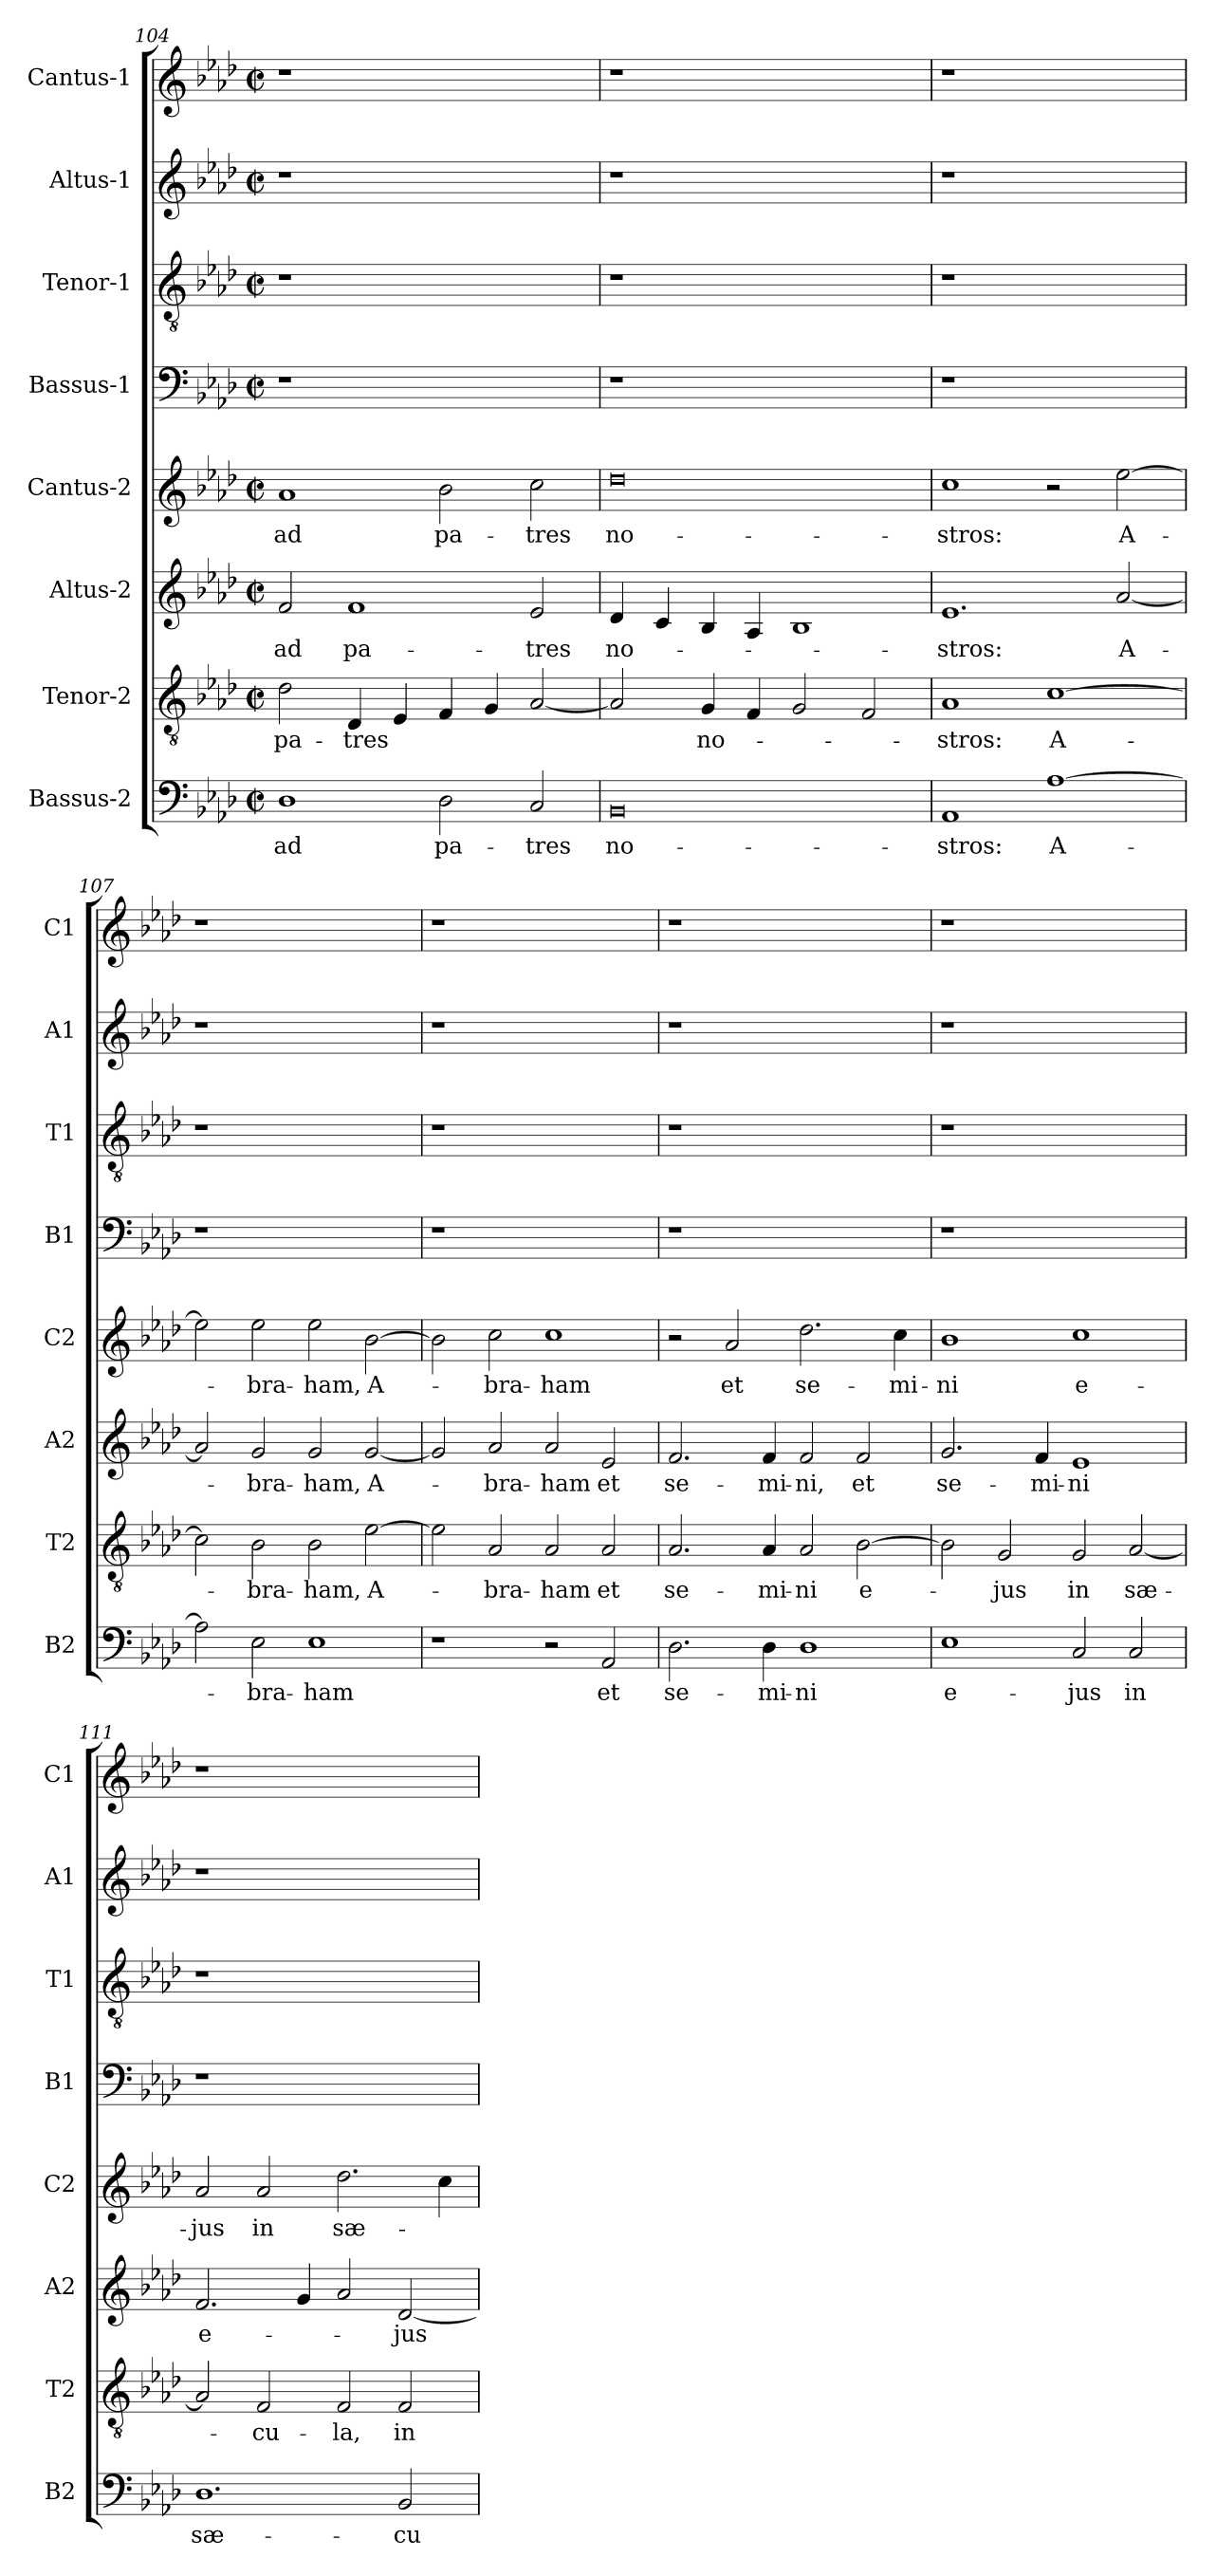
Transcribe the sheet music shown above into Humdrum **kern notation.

**kern	**text	**kern	**text	**kern	**text	**kern	**text	**kern	**kern	**kern	**kern
*part8	*part8	*part7	*part7	*part6	*part6	*part5	*part5	*part4	*part3	*part2	*part1
*staff8	*staff8	*staff7	*staff7	*staff6	*staff6	*staff5	*staff5	*staff4	*staff3	*staff2	*staff1
*I"Bassus-2	*	*I"Tenor-2	*	*I"Altus-2	*	*I"Cantus-2	*	*I"Bassus-1	*I"Tenor-1	*I"Altus-1	*I"Cantus-1
*I'B2	*	*I'T2	*	*I'A2	*	*I'C2	*	*I'B1	*I'T1	*I'A1	*I'C1
*clefF4	*	*clefGv2	*	*clefG2	*	*clefG2	*	*clefF4	*clefGv2	*clefG2	*clefG2
*k[b-e-a-d-]	*	*k[b-e-a-d-]	*	*k[b-e-a-d-]	*	*k[b-e-a-d-]	*	*k[b-e-a-d-]	*k[b-e-a-d-]	*k[b-e-a-d-]	*k[b-e-a-d-]
*A-:	*	*A-:	*	*A-:	*	*A-:	*	*A-:	*A-:	*A-:	*A-:
*M2/2	*	*M2/2	*	*M2/2	*	*M2/2	*	*M2/2	*M2/2	*M2/2	*M2/2
*met(c|)	*	*met(c|)	*	*met(c|)	*	*met(c|)	*	*met(c|)	*met(c|)	*met(c|)	*met(c|)
=104	=104	=104	=104	=104	=104	=104	=104	=104	=104	=104	=104
!	!LO:LY:b	!	!LO:LY:b	!	!LO:LY:b	!	!LO:LY:b	!	!	!	!
1D-	ad	2d-\	pa-	2f/	ad	1a-	ad	1r	1r	1r	1r
!	!	!	!LO:LY:b	!	!LO:LY:b	!	!	!	!	!	!
.	.	4D-/	-tres	1f	pa-	.	.	.	.	.	.
.	.	4E-/	.	.	.	.	.	.	.	.	.
!	!LO:LY:b	!	!	!	!	!	!LO:LY:b	!	!	!	!
2D-\	pa-	4F/	.	.	.	2b-\	pa-	1ryy	1ryy	1ryy	1ryy
.	.	4G/	.	.	.	.	.	.	.	.	.
!	!LO:LY:b	!	!	!	!LO:LY:b	!	!LO:LY:b	!	!	!	!
2C/	-tres	[2A-/	.	2e-/	-tres	2cc\	-tres	.	.	.	.
=105	=105	=105	=105	=105	=105	=105	=105	=105	=105	=105	=105
!	!LO:LY:b	!	!	!	!LO:LY:b	!	!LO:LY:b	!	!	!	!
0BB-	no-	2A-/]	.	4d-/	no-	0dd-	no-	1r	1r	1r	1r
.	.	.	.	4c/	.	.	.	.	.	.	.
!	!	!	!LO:LY:b	!	!	!	!	!	!	!	!
.	.	4G/	no-	4B-/	.	.	.	.	.	.	.
.	.	4F/	.	4A-/	.	.	.	.	.	.	.
.	.	2G/	.	1B-	.	.	.	1ryy	1ryy	1ryy	1ryy
.	.	2F/	.	.	.	.	.	.	.	.	.
=106	=106	=106	=106	=106	=106	=106	=106	=106	=106	=106	=106
!	!LO:LY:b	!	!LO:LY:b	!	!LO:LY:b	!	!LO:LY:b	!	!	!	!
1AA-	-stros:	1A-	-stros:	1.e-	-stros:	1cc	-stros:	1r	1r	1r	1r
!	!LO:LY:b	!	!LO:LY:b	!	!	!	!	!	!	!	!
[1A-	A-	[1c	A-	.	.	2r	.	1ryy	1ryy	1ryy	1ryy
!	!	!	!	!	!LO:LY:b	!	!LO:LY:b	!	!	!	!
.	.	.	.	[2a-/	A-	[2ee-\	A-	.	.	.	.
=107	=107	=107	=107	=107	=107	=107	=107	=107	=107	=107	=107
2A-\]	.	2c\]	.	2a-/]	.	2ee-\]	.	1r	1r	1r	1r
!	!LO:LY:b	!	!LO:LY:b	!	!LO:LY:b	!	!LO:LY:b	!	!	!	!
2E-\	-bra-	2B-\	-bra-	2g/	-bra-	2ee-\	-bra-	.	.	.	.
!	!LO:LY:b	!	!LO:LY:b	!	!LO:LY:b	!	!LO:LY:b	!	!	!	!
1E-	-ham	2B-\	-ham,	2g/	-ham,	2ee-\	-ham,	1ryy	1ryy	1ryy	1ryy
!	!	!	!LO:LY:b	!	!LO:LY:b	!	!LO:LY:b	!	!	!	!
.	.	[2e-\	A-	[2g/	A-	[2b-\	A-	.	.	.	.
!!LO:PB:g=z
=108	=108	=108	=108	=108	=108	=108	=108	=108	=108	=108	=108
1r	.	2e-\]	.	2g/]	.	2b-\]	.	1r	1r	1r	1r
!	!	!	!LO:LY:b	!	!LO:LY:b	!	!LO:LY:b	!	!	!	!
.	.	2A-/	-bra-	2a-/	-bra-	2cc\	-bra-	.	.	.	.
!	!	!	!LO:LY:b	!	!LO:LY:b	!	!LO:LY:b	!	!	!	!
2r	.	2A-/	-ham	2a-/	-ham	1cc	-ham	1ryy	1ryy	1ryy	1ryy
!	!LO:LY:b	!	!LO:LY:b	!	!LO:LY:b	!	!	!	!	!	!
2AA-/	et	2A-/	et	2e-/	et	.	.	.	.	.	.
=109	=109	=109	=109	=109	=109	=109	=109	=109	=109	=109	=109
!	!LO:LY:b	!	!LO:LY:b	!	!LO:LY:b	!	!	!	!	!	!
2.D-\	se-	2.A-/	se-	2.f/	se-	2r	.	1r	1r	1r	1r
!	!	!	!	!	!	!	!LO:LY:b	!	!	!	!
.	.	.	.	.	.	2a-/	et	.	.	.	.
!	!LO:LY:b	!	!LO:LY:b	!	!LO:LY:b	!	!	!	!	!	!
4D-\	-mi-	4A-/	-mi-	4f/	-mi-	.	.	.	.	.	.
!	!LO:LY:b	!	!LO:LY:b	!	!LO:LY:b	!	!LO:LY:b	!	!	!	!
1D-	-ni	2A-/	-ni	2f/	-ni,	2.dd-\	se-	1ryy	1ryy	1ryy	1ryy
!	!	!	!LO:LY:b	!	!LO:LY:b	!	!	!	!	!	!
.	.	[2B-\	e-	2f/	et	.	.	.	.	.	.
!	!	!	!	!	!	!	!LO:LY:b	!	!	!	!
.	.	.	.	.	.	4cc\	-mi-	.	.	.	.
=110	=110	=110	=110	=110	=110	=110	=110	=110	=110	=110	=110
!	!LO:LY:b	!	!	!	!LO:LY:b	!	!LO:LY:b	!	!	!	!
1E-	e-	2B-\]	.	2.g/	se-	1b-	-ni	1r	1r	1r	1r
!	!	!	!LO:LY:b	!	!	!	!	!	!	!	!
.	.	2G/	-jus	.	.	.	.	.	.	.	.
!	!	!	!	!	!LO:LY:b	!	!	!	!	!	!
.	.	.	.	4f/	-mi-	.	.	.	.	.	.
!	!LO:LY:b	!	!LO:LY:b	!	!LO:LY:b	!	!LO:LY:b	!	!	!	!
2C/	-jus	2G/	in	1e-	-ni	1cc	e-	1ryy	1ryy	1ryy	1ryy
!	!LO:LY:b	!	!LO:LY:b	!	!	!	!	!	!	!	!
2C/	in	[2A-/	sæ-	.	.	.	.	.	.	.	.
=111	=111	=111	=111	=111	=111	=111	=111	=111	=111	=111	=111
!	!LO:LY:b	!	!	!	!LO:LY:b	!	!LO:LY:b	!	!	!	!
1.D-	sæ-	2A-/]	.	2.f/	e-	2a-/	-jus	1r	1r	1r	1r
!	!	!	!LO:LY:b	!	!	!	!LO:LY:b	!	!	!	!
.	.	2F/	-cu-	.	.	2a-/	in	.	.	.	.
.	.	.	.	4g/	.	.	.	.	.	.	.
!	!	!	!LO:LY:b	!	!	!	!LO:LY:b	!	!	!	!
.	.	2F/	-la,	2a-/	.	2.dd-\	sæ-	1ryy	1ryy	1ryy	1ryy
!	!LO:LY:b	!	!LO:LY:b	!	!LO:LY:b	!	!	!	!	!	!
2BB-/	-cu-	2F/	in	[2d-/	-jus	.	.	.	.	.	.
.	.	.	.	.	.	4cc\	.	.	.	.	.
=	=	=	=	=	=	=	=	=	=	=	=
*-	*-	*-	*-	*-	*-	*-	*-	*-	*-	*-	*-
